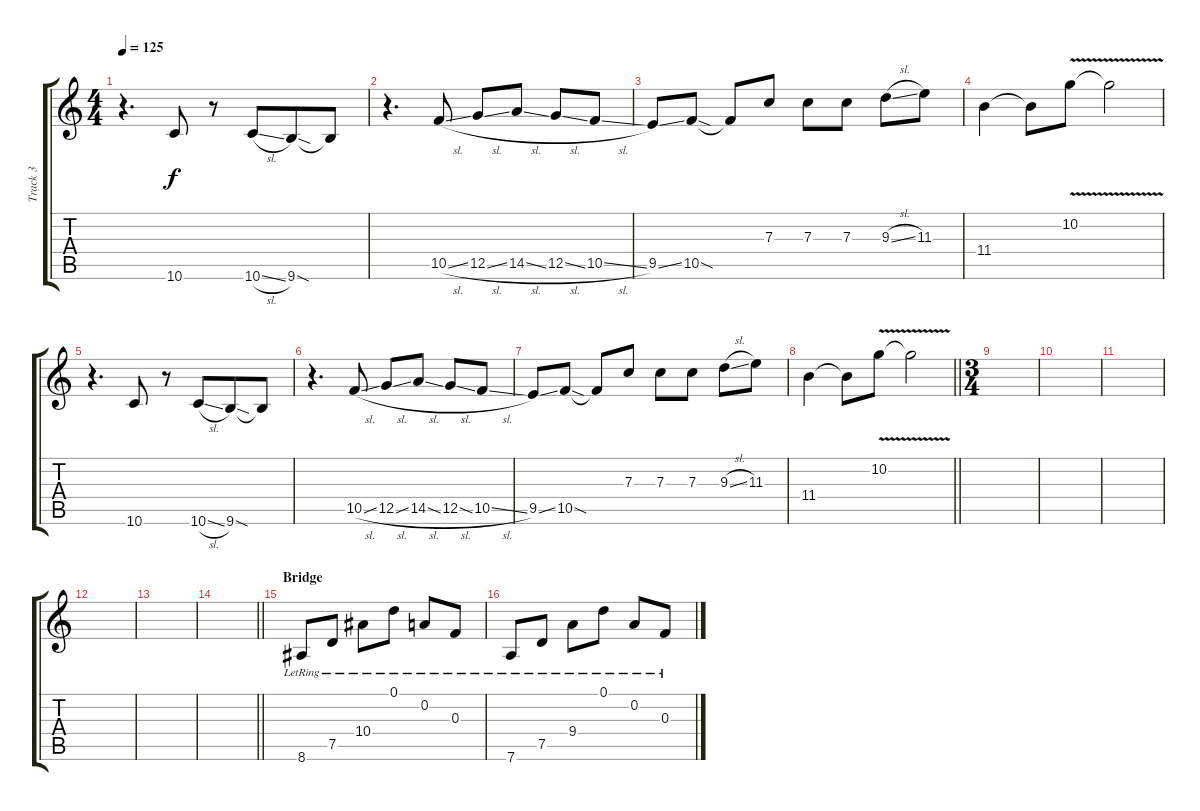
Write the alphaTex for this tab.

\track ("Track 3" "Track 3") {instrument distortionguitar}
\staff {score tabs}
\tuning (D4 A3 F3 C3 G2 D2) {hide}
\ts (4 4)
\section ("" "")
\tempo 125
\clef g2
\ks c
r.4{d dy f} 10.6.8 r.8 10.6{sl}.8{beam merge} 9.6{sod}.8 9.6{t}.8 |
r.4{d} 10.5{sl}.8 12.5{sl}.8 14.5{sl}.8 12.5{sl}.8 10.5{sl}.8 |
9.5{ss}.8 10.5{sod}.8 10.5{t}.8 7.3.8 7.3.8 7.3.8 9.3{sl}.8 11.3.8 |
11.4.4 11.4{t}.8 10.2{v}.8 10.2{t}.2 |
r.4{d} 10.6.8 r.8 10.6{sl}.8{beam merge} 9.6{sod}.8 9.6{t}.8 |
r.4{d} 10.5{sl}.8 12.5{sl}.8 14.5{sl}.8 12.5{sl}.8 10.5{sl}.8 |
9.5{ss}.8 10.5{sod}.8 10.5{t}.8 7.3.8 7.3.8 7.3.8 9.3{sl}.8 11.3.8 |
\barLineRight lightlight
11.4.4 11.4{t}.8 10.2{v}.8 10.2{t}.2 |
\ts (3 4)
\section ("" "")
|
|
|
|
|
\barLineRight lightlight
|
\section ("" "Bridge")
8.6{lr}.8{instrument acousticguitarsteel} 7.5{lr}.8 10.4{lr}.8 0.1{lr}.8 0.2{lr}.8 0.3{lr}.8 |
7.6{lr}.8 7.5{lr}.8 9.4{lr}.8 0.1{lr}.8 0.2{lr}.8 0.3{lr}.8
